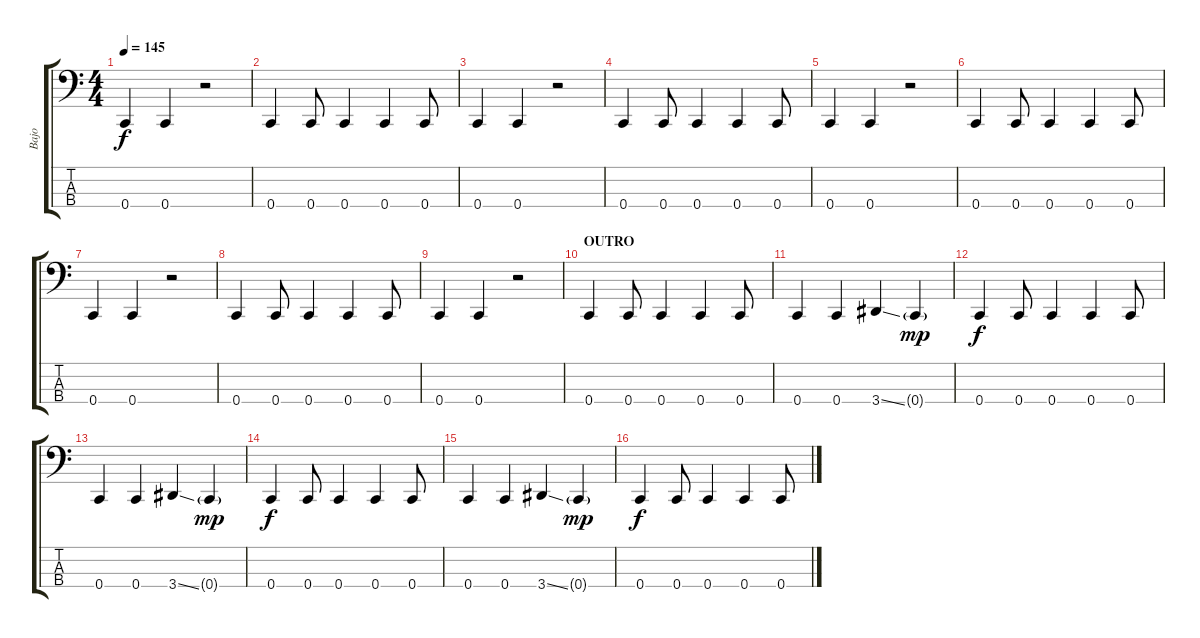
\track ("Bajo" "Bajo") {instrument electricbassfinger}
\staff {score tabs}
\tuning (Eb2 Bb1 F1 C1) {hide}
\ts (4 4)
\tempo 145
\clef f4
\ks c
0.4.4{dy f} 0.4.4 r.2 |
0.4.4 0.4.8 0.4.4 0.4.4 0.4.8 |
0.4.4 0.4.4 r.2 |
0.4.4 0.4.8 0.4.4 0.4.4 0.4.8 |
0.4.4 0.4.4 r.2 |
0.4.4 0.4.8 0.4.4 0.4.4 0.4.8 |
0.4.4 0.4.4 r.2 |
0.4.4 0.4.8 0.4.4 0.4.4 0.4.8 |
0.4.4 0.4.4 r.2 |
\section ("" "OUTRO")
0.4.4{volume 16} 0.4.8 0.4.4 0.4.4 0.4.8 |
0.4.4 0.4.4 3.4{ss}.4 0.4{g}.4{dy mp volume 0} |
0.4.4{dy f volume 16} 0.4.8 0.4.4 0.4.4 0.4.8 |
0.4.4 0.4.4 3.4{ss}.4 0.4{g}.4{dy mp volume 0} |
0.4.4{dy f volume 16} 0.4.8 0.4.4 0.4.4 0.4.8 |
0.4.4 0.4.4 3.4{ss}.4 0.4{g}.4{dy mp volume 0} |
0.4.4{dy f volume 16} 0.4.8 0.4.4 0.4.4 0.4.8
